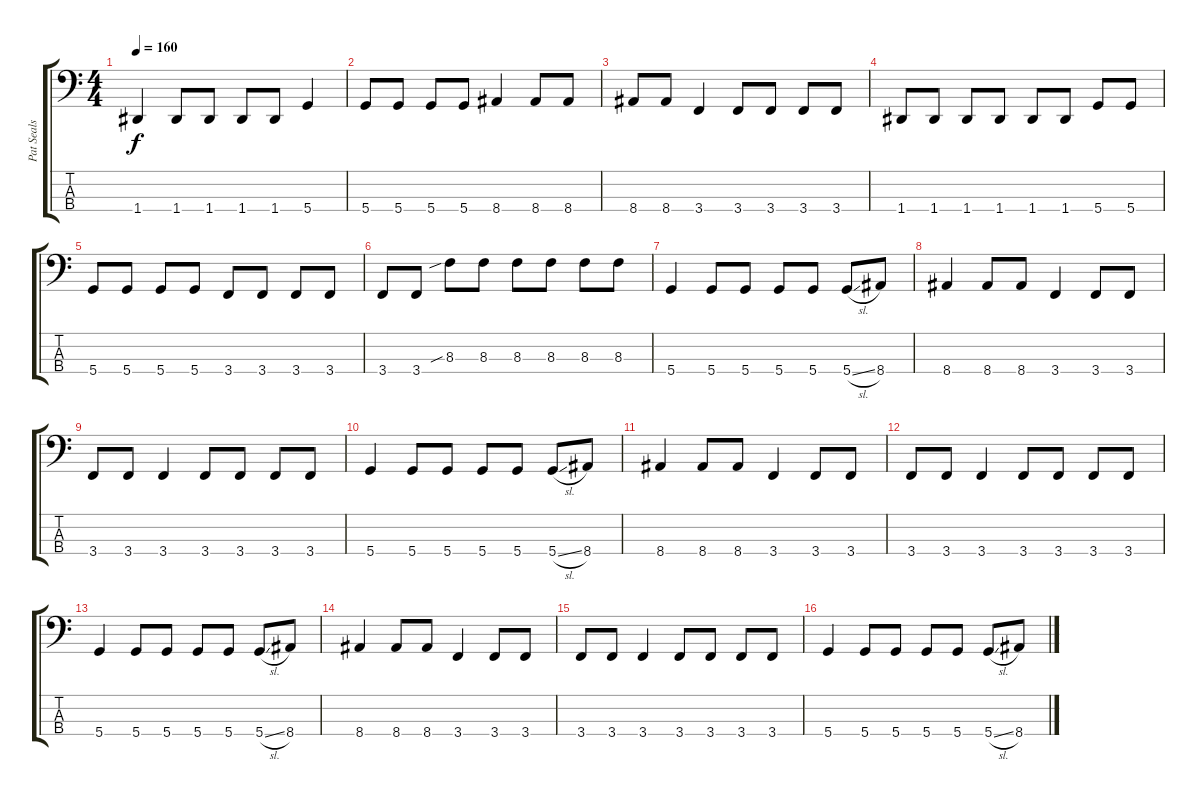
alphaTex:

\track ("Pat Seals - Bass" "Pat Seals ") {instrument electricbassfinger}
\staff {score tabs}
\tuning (G2 D2 A1 D1) {hide}
\ts (4 4)
\tempo 160
\clef f4
\ks c
1.4.4{dy f} 1.4.8 1.4.8 1.4.8 1.4.8 5.4.4 |
5.4.8 5.4.8 5.4.8 5.4.8 8.4.4 8.4.8 8.4.8 |
8.4.8 8.4.8 3.4.4 3.4.8 3.4.8 3.4.8 3.4.8 |
1.4.8 1.4.8 1.4.8 1.4.8 1.4.8 1.4.8 5.4.8 5.4.8 |
5.4.8 5.4.8 5.4.8 5.4.8 3.4.8 3.4.8 3.4.8 3.4.8 |
3.4.8 3.4.8 8.3{sib}.8 8.3.8 8.3.8 8.3.8 8.3.8 8.3.8 |
5.4.4 5.4.8 5.4.8 5.4.8 5.4.8 5.4{sl}.8 8.4.8 |
8.4.4 8.4.8 8.4.8 3.4.4 3.4.8 3.4.8 |
3.4.8 3.4.8 3.4.4 3.4.8 3.4.8 3.4.8 3.4.8 |
5.4.4 5.4.8 5.4.8 5.4.8 5.4.8 5.4{sl}.8 8.4.8 |
8.4.4 8.4.8 8.4.8 3.4.4 3.4.8 3.4.8 |
3.4.8 3.4.8 3.4.4 3.4.8 3.4.8 3.4.8 3.4.8 |
5.4.4 5.4.8 5.4.8 5.4.8 5.4.8 5.4{sl}.8 8.4.8 |
8.4.4 8.4.8 8.4.8 3.4.4 3.4.8 3.4.8 |
3.4.8 3.4.8 3.4.4 3.4.8 3.4.8 3.4.8 3.4.8 |
5.4.4 5.4.8 5.4.8 5.4.8 5.4.8 5.4{sl}.8 8.4.8
